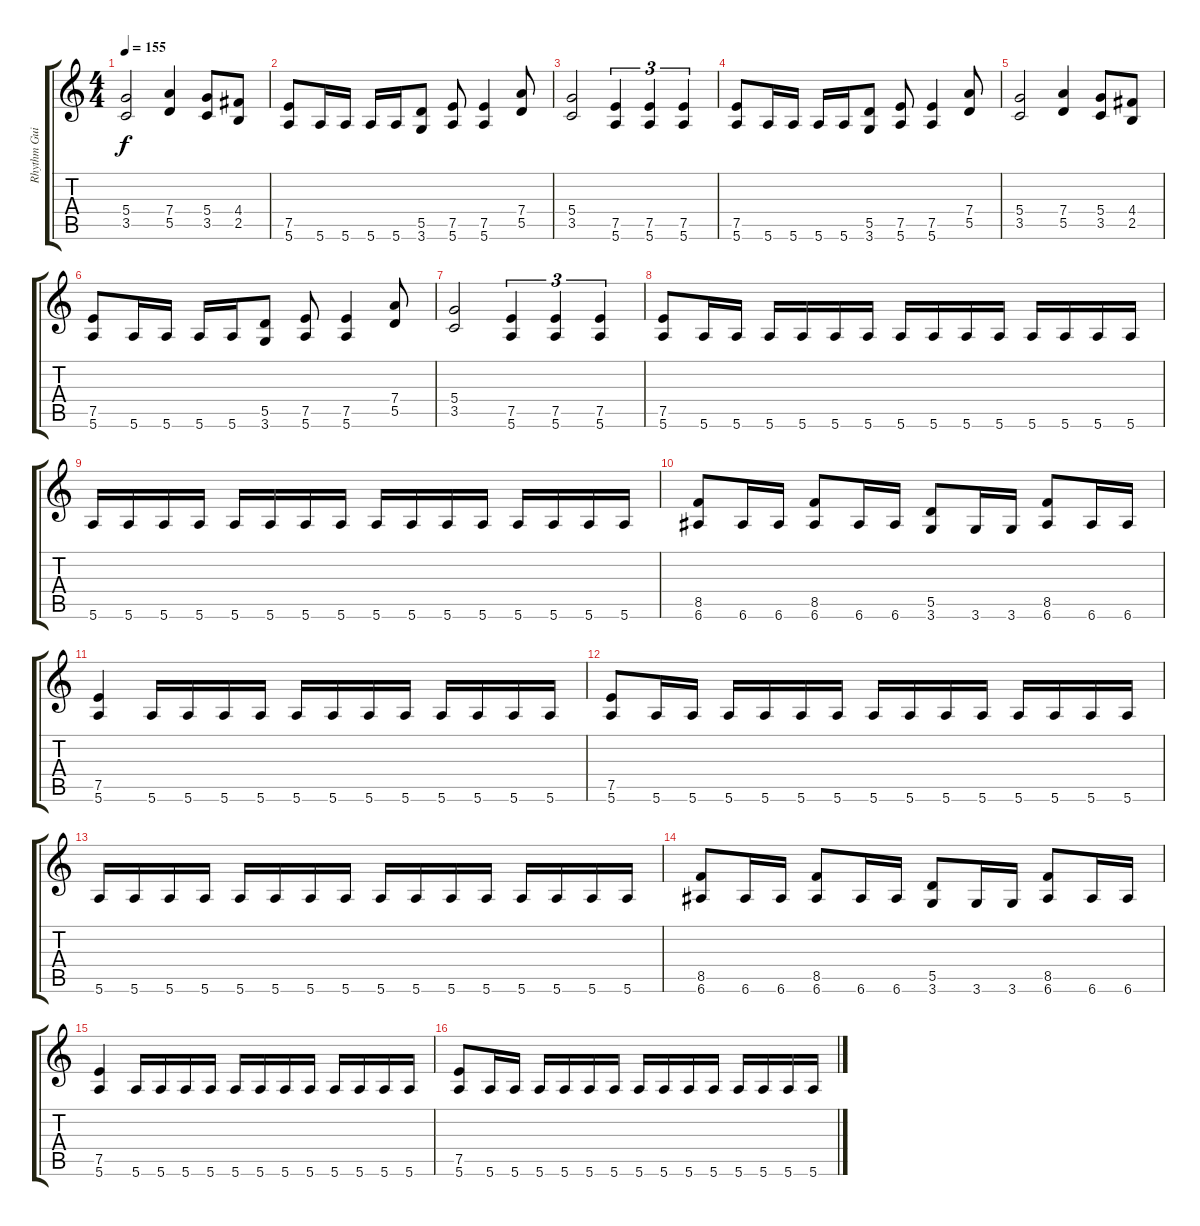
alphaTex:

\track ("Rhythm Guitar" "Rhythm Gui") {instrument distortionguitar}
\staff {score tabs}
\tuning (E4 B3 G3 D3 A2 E2) {hide}
\ts (4 4)
\tempo 155
\clef g2
\ks c
(5.4 3.5).2{dy f} (7.4 5.5).4 (5.4 3.5).8 (4.4 2.5).8 |
(7.5 5.6).8 5.6.16 5.6.16 5.6.16 5.6.16 (5.5 3.6).8 (7.5 5.6).8 (7.5 5.6).4 (7.4 5.5).8 |
(5.4 3.5).2 (7.5 5.6).4{tu (3 2)} (7.5 5.6).4{tu (3 2)} (7.5 5.6).4{tu (3 2)} |
(7.5 5.6).8 5.6.16 5.6.16 5.6.16 5.6.16 (5.5 3.6).8 (7.5 5.6).8 (7.5 5.6).4 (7.4 5.5).8 |
(5.4 3.5).2 (7.4 5.5).4 (5.4 3.5).8 (4.4 2.5).8 |
(7.5 5.6).8 5.6.16 5.6.16 5.6.16 5.6.16 (5.5 3.6).8 (7.5 5.6).8 (7.5 5.6).4 (7.4 5.5).8 |
(5.4 3.5).2 (7.5 5.6).4{tu (3 2)} (7.5 5.6).4{tu (3 2)} (7.5 5.6).4{tu (3 2)} |
(7.5 5.6).8 5.6.16 5.6.16 5.6.16 5.6.16 5.6.16 5.6.16 5.6.16 5.6.16 5.6.16 5.6.16 5.6.16 5.6.16 5.6.16 5.6.16 |
5.6.16 5.6.16 5.6.16 5.6.16 5.6.16 5.6.16 5.6.16 5.6.16 5.6.16 5.6.16 5.6.16 5.6.16 5.6.16 5.6.16 5.6.16 5.6.16 |
(8.5 6.6).8 6.6.16 6.6.16 (8.5 6.6).8 6.6.16 6.6.16 (5.5 3.6).8 3.6.16 3.6.16 (8.5 6.6).8 6.6.16 6.6.16 |
(7.5 5.6).4 5.6.16 5.6.16 5.6.16 5.6.16 5.6.16 5.6.16 5.6.16 5.6.16 5.6.16 5.6.16 5.6.16 5.6.16 |
(7.5 5.6).8 5.6.16 5.6.16 5.6.16 5.6.16 5.6.16 5.6.16 5.6.16 5.6.16 5.6.16 5.6.16 5.6.16 5.6.16 5.6.16 5.6.16 |
5.6.16 5.6.16 5.6.16 5.6.16 5.6.16 5.6.16 5.6.16 5.6.16 5.6.16 5.6.16 5.6.16 5.6.16 5.6.16 5.6.16 5.6.16 5.6.16 |
(8.5 6.6).8 6.6.16 6.6.16 (8.5 6.6).8 6.6.16 6.6.16 (5.5 3.6).8 3.6.16 3.6.16 (8.5 6.6).8 6.6.16 6.6.16 |
(7.5 5.6).4 5.6.16 5.6.16 5.6.16 5.6.16 5.6.16 5.6.16 5.6.16 5.6.16 5.6.16 5.6.16 5.6.16 5.6.16 |
(7.5 5.6).8 5.6.16 5.6.16 5.6.16 5.6.16 5.6.16 5.6.16 5.6.16 5.6.16 5.6.16 5.6.16 5.6.16 5.6.16 5.6.16 5.6.16
